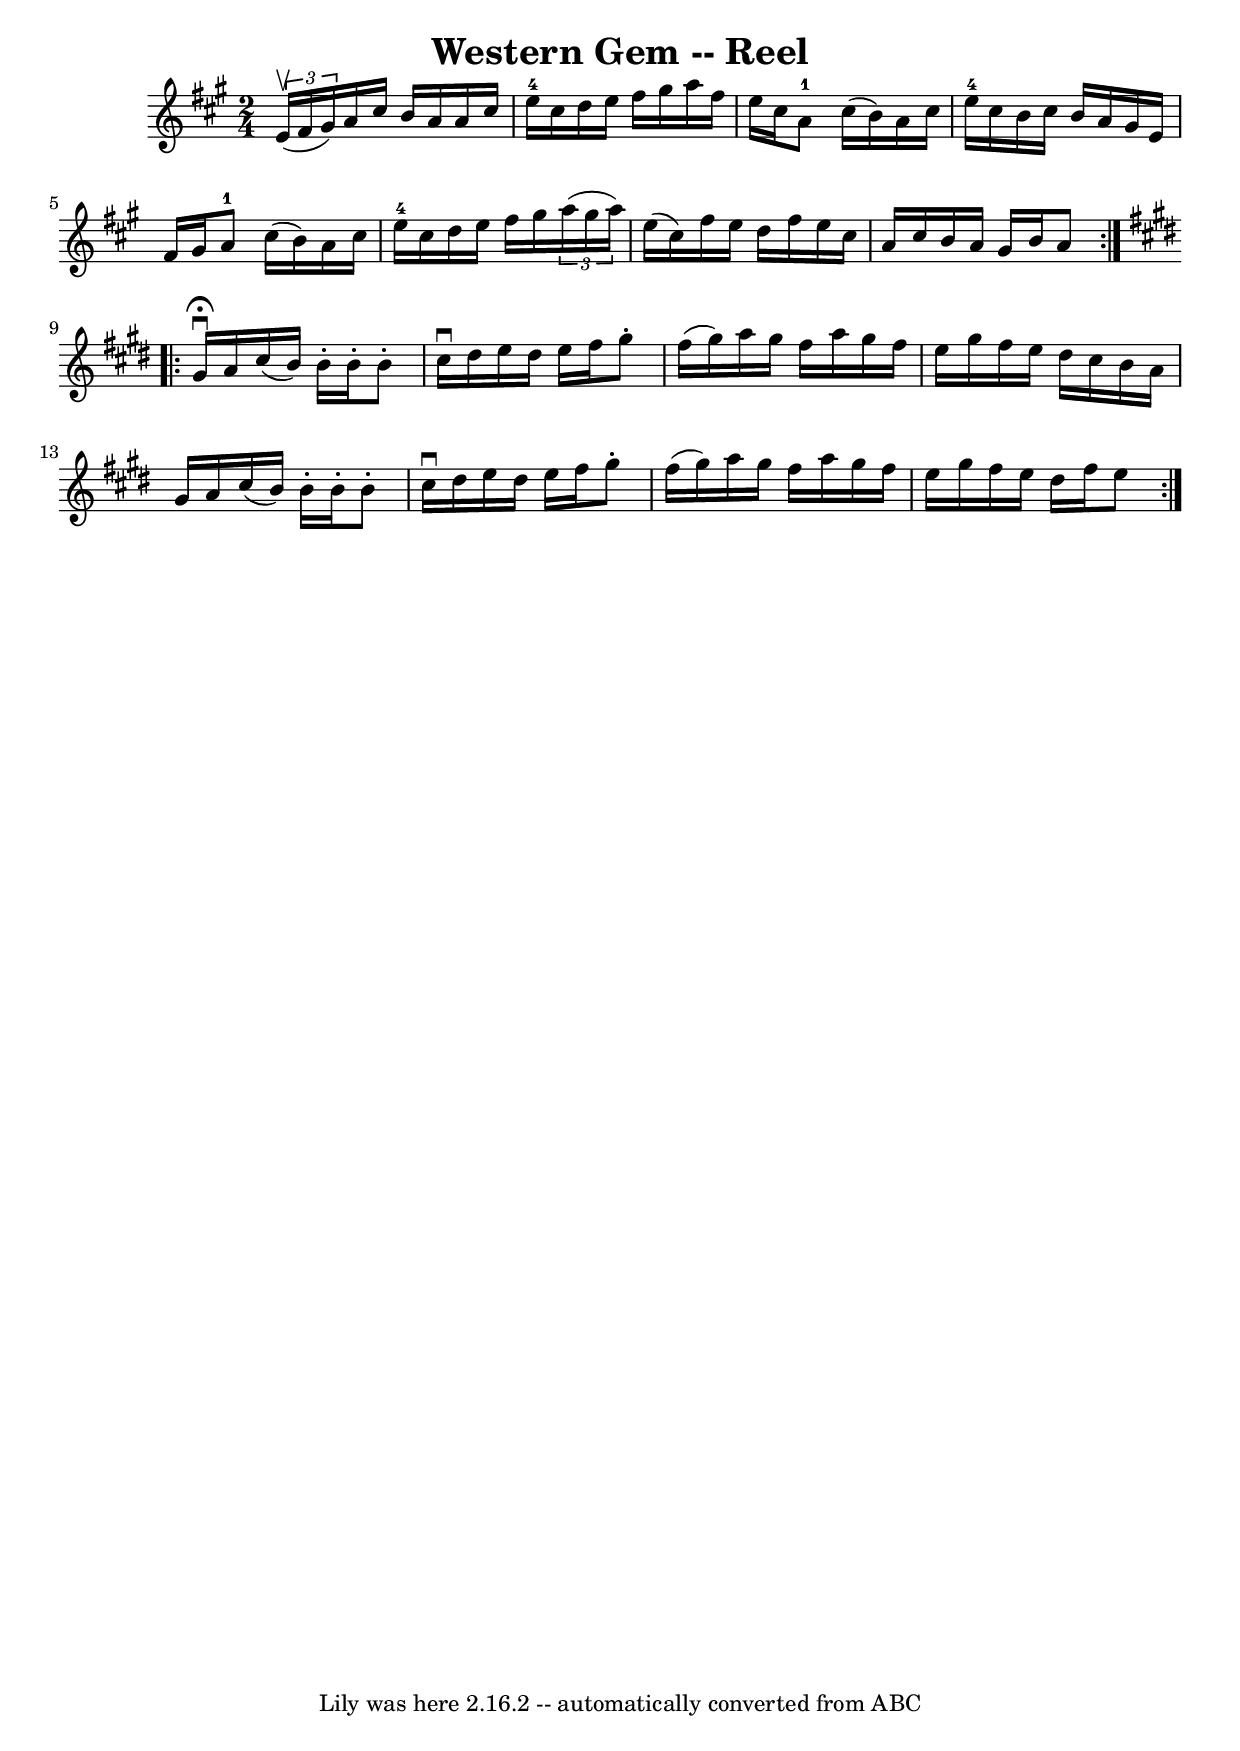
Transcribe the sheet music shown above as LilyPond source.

\version "2.16.2"
\include "Mammoth.ily"
\header {
  %% book = "Ryan's Mammoth Collection"
 crossRefNumber = "1"
 footnotes = "\\\\376"
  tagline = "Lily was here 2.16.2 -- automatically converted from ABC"
  title = "Western Gem -- Reel"

}
voicedefault =  {



  \repeat volta 2 {

    \time 2/4 
    \key a \major
    \times 2/3 { e'16^\upbow(fs'16 gs'16)  	       }   |
 a'16 cs''16 b'16 a'16 a'16 cs''16 e''16-4 cs''16     |
 d''16 e''16 fs''16 gs''16 a''16 fs''16 e''16 cs''16     |
 a'8-1 cs''16 (b'16) a'16 cs''16 e''16-4 cs''16     |
 b'16 cs''16 b'16 a'16 gs'16 e'16 fs'16 gs'16     |
 a'8-1 cs''16 ( b'16) a'16 cs''16 e''16-4 cs''16     |
 d''16 e''16 
 fs''16 gs''16    \times 2/3 { a''16 (gs''16 a''16) 
				  } e''16 (cs''16)    |
 fs''16 e''16 d''16 fs''16 e''16 cs''16 a'16 cs''16     |
 b'16 a'16 gs'16    
 b'16 a'8    
  }   
  \key e \major
  
  \repeat volta 2 { gs'16^\fermata^\downbow a'16   |
 cs''16 (b'16) b'16-. b'16-. b'8-. cs''16^\downbow ds''16    |
 e''16 ds''16 e''16 fs''16 gs''8-. fs''16 (gs''16)    |
 a''16 gs''16 fs''16 a''16 gs''16 fs''16 e''16 gs''16      |
 fs''16 e''16 ds''16 cs''16 b'16 a'16 gs'16 a'16     |
 cs''16 (b'16) b'16-. b'16-. b'8-. cs''16^\downbow ds''16     |
 e''16 ds''16 e''16 fs''16 gs''8-. fs''16 (gs''16)    |
 a''16 gs''16 fs''16 a''16 gs''16 fs''16 e''16 gs''16     |
 fs''16    
 e''16 ds''16 fs''16 e''8    
  }   

}

\score{
  <<

    \context Staff="default"
    {
      \voicedefault 
      
    }

  >>
  \layout {
    
  }
  \midi {
  }

}
